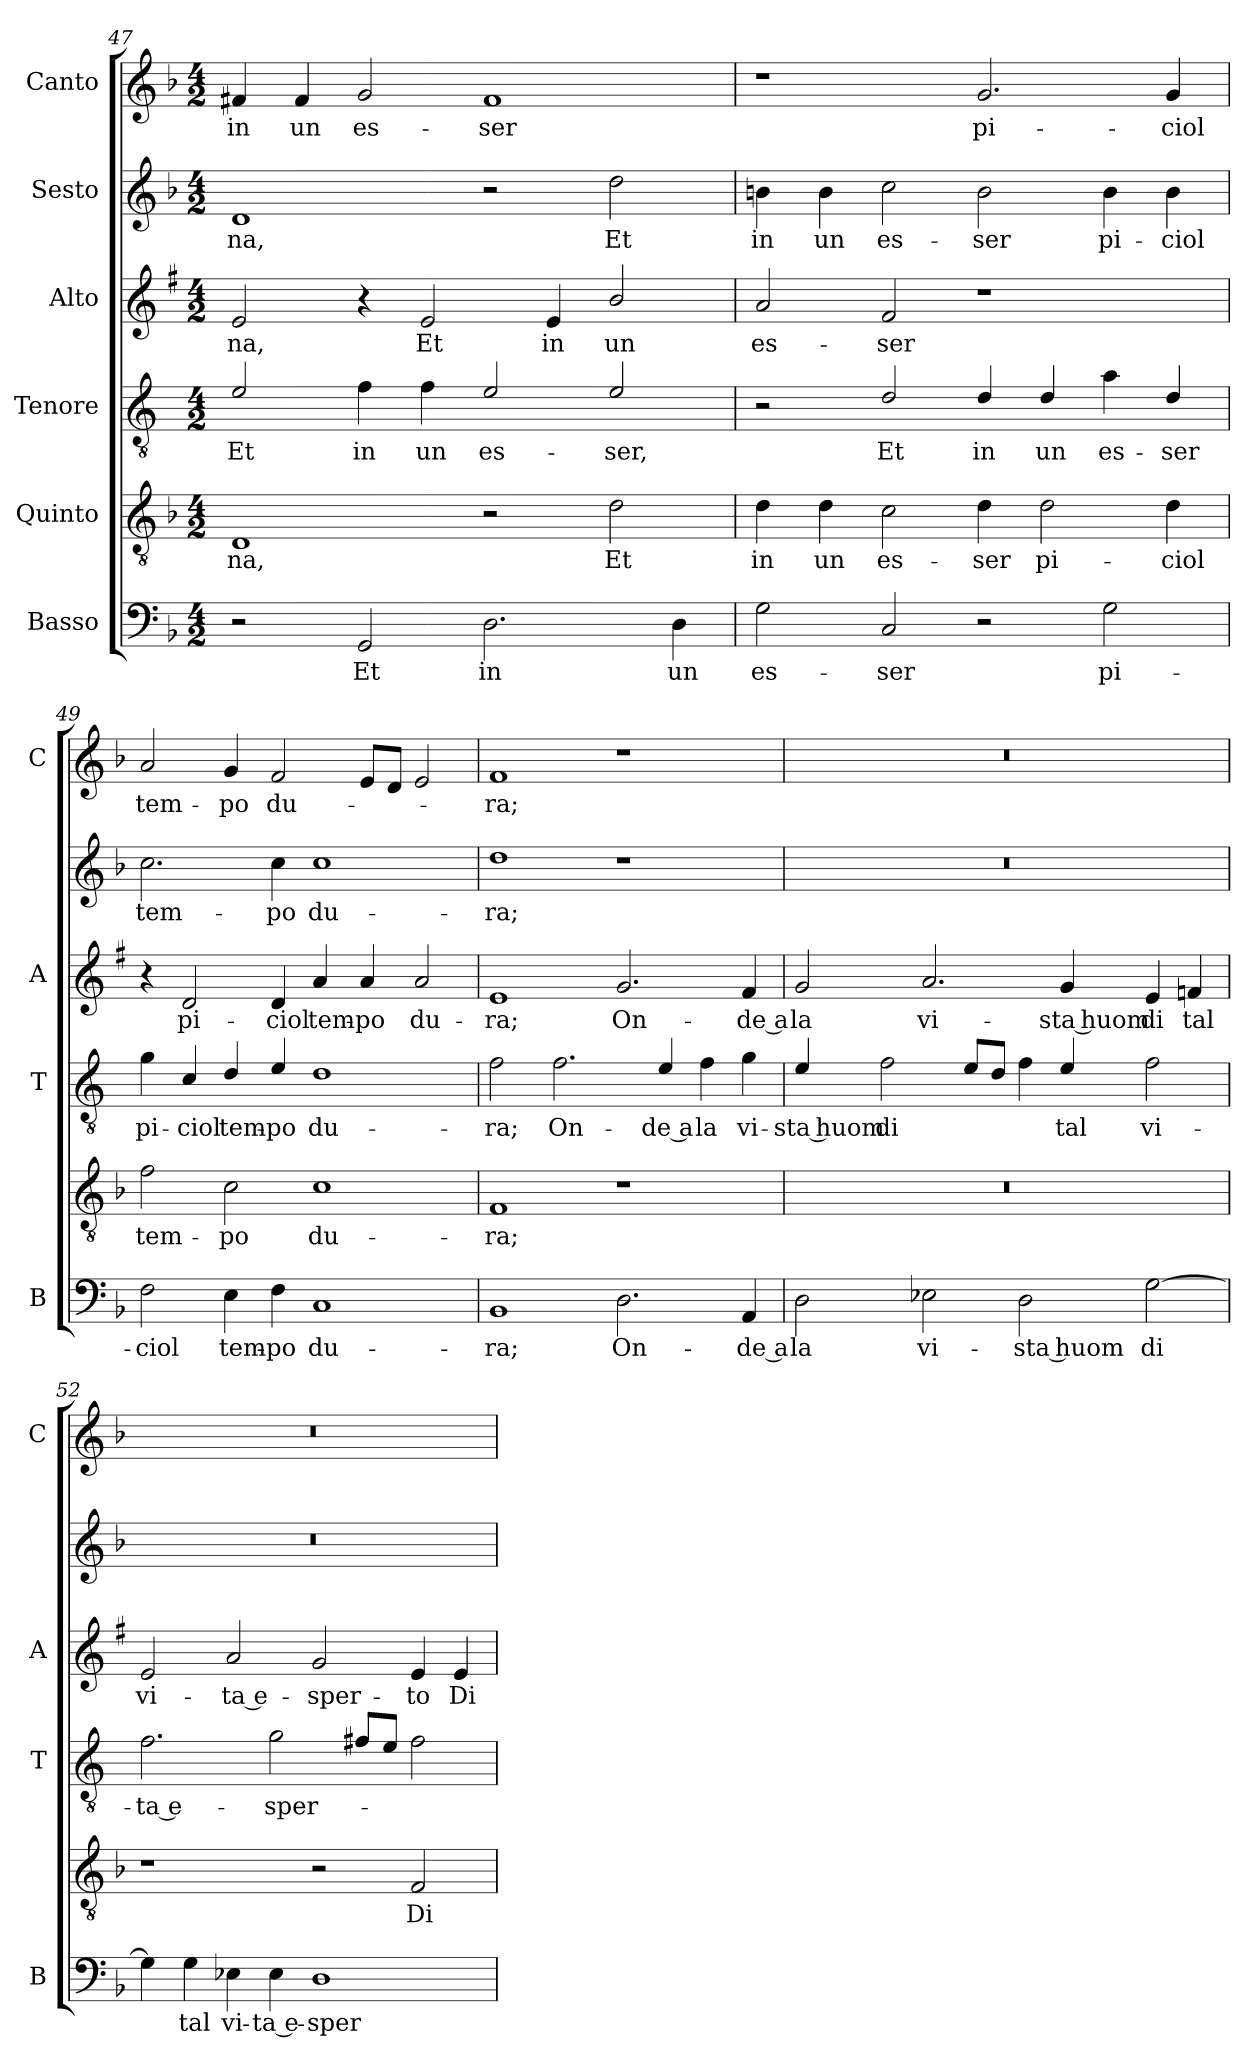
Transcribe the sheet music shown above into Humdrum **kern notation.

**kern	**text	**kern	**text	**kern	**text	**kern	**text	**kern	**text	**kern	**text
*part6	*part6	*part5	*part5	*part4	*part4	*part3	*part3	*part2	*part2	*part1	*part1
*staff6	*staff6	*staff5	*staff5	*staff4	*staff4	*staff3	*staff3	*staff2	*staff2	*staff1	*staff1
*I"Basso	*	*I"Quinto	*	*I"Tenore	*	*I"Alto	*	*I"Sesto	*	*I"Canto	*
*I'B	*	*	*	*I'T	*	*I'A	*	*	*	*I'C	*
*clefF4	*	*clefGv2	*	*clefGv2	*	*clefG2	*	*clefG2	*	*clefG2	*
*	*	*	*	*ITrd4c7	*	*ITrd1c2	*	*	*	*	*
*k[b-]	*	*k[b-]	*	*k[b-]	*	*k[b-]	*	*k[b-]	*	*k[b-]	*
*F:	*	*F:	*	*F:	*	*F:	*	*F:	*	*F:	*
*M4/2	*	*M4/2	*	*M4/2	*	*M4/2	*	*M4/2	*	*M4/2	*
=47	=47	=47	=47	=47	=47	=47	=47	=47	=47	=47	=47
!	!	!	!LO:LY:b	!	!LO:LY:b	!	!LO:LY:b	!	!LO:LY:b	!	!LO:LY:b
2r	.	1D	-na,	2A/	Et	2d/	-na,	1d	-na,	4f#X/	in
!	!	!	!	!	!	!	!	!	!	!	!LO:LY:b
.	.	.	.	.	.	.	.	.	.	4f#/	un
!	!LO:LY:b	!	!	!	!LO:LY:b	!	!	!	!	!	!LO:LY:b
2GG/	Et	.	.	4B-\	in	4r	.	.	.	2g/	es-
!	!	!	!	!	!LO:LY:b	!	!LO:LY:b	!	!	!	!
.	.	.	.	4B-\	un	2d/	Et	.	.	.	.
!	!LO:LY:b	!	!	!	!LO:LY:b	!	!	!	!	!	!LO:LY:b
2.D\	in	2r	.	2A/	es-	.	.	2r	.	1f#	-ser
!	!	!	!	!	!	!	!LO:LY:b	!	!	!	!
.	.	.	.	.	.	4d/	in	.	.	.	.
!	!	!	!LO:LY:b	!	!LO:LY:b	!	!LO:LY:b	!	!LO:LY:b	!	!
.	.	2d\	Et	2A/	-ser,	2a/	un	2dd\	Et	.	.
!	!LO:LY:b	!	!	!	!	!	!	!	!	!	!
4D\	un	.	.	.	.	.	.	.	.	.	.
!!LO:LB:g=z
=48	=48	=48	=48	=48	=48	=48	=48	=48	=48	=48	=48
!	!LO:LY:b	!	!LO:LY:b	!	!	!	!LO:LY:b	!	!LO:LY:b	!	!
2G\	es-	4d\	in	2r	.	2g/	es-	4bn\	in	1r	.
!	!	!	!LO:LY:b	!	!	!	!	!	!LO:LY:b	!	!
.	.	4d\	un	.	.	.	.	4b\	un	.	.
!	!LO:LY:b	!	!LO:LY:b	!	!LO:LY:b	!	!LO:LY:b	!	!LO:LY:b	!	!
2C/	-ser	2c\	es-	2G/	Et	2e/	-ser	2cc\	es-	.	.
!	!	!	!LO:LY:b	!	!LO:LY:b	!	!	!	!LO:LY:b	!	!LO:LY:b
2r	.	4d\	-ser	4G/	in	1r	.	2b\	-ser	2.g/	pi-
!	!	!	!LO:LY:b	!	!LO:LY:b	!	!	!	!	!	!
.	.	2d\	pi-	4G/	un	.	.	.	.	.	.
!	!LO:LY:b	!	!	!	!LO:LY:b	!	!	!	!LO:LY:b	!	!
2G\	pi-	.	.	4d\	es-	.	.	4b\	pi-	.	.
!	!	!	!LO:LY:b	!	!LO:LY:b	!	!	!	!LO:LY:b	!	!LO:LY:b
.	.	4d\	-ciol	4G/	-ser	.	.	4b\	-ciol	4g/	-ciol
=49	=49	=49	=49	=49	=49	=49	=49	=49	=49	=49	=49
!	!LO:LY:b	!	!LO:LY:b	!	!LO:LY:b	!	!	!	!LO:LY:b	!	!LO:LY:b
2F\	-ciol	2f\	tem-	4c\	pi-	4r	.	2.cc\	tem-	2a/	tem-
!	!	!	!	!	!LO:LY:b	!	!LO:LY:b	!	!	!	!
.	.	.	.	4F/	-ciol	2c/	pi-	.	.	.	.
!	!LO:LY:b	!	!LO:LY:b	!	!LO:LY:b	!	!	!	!	!	!LO:LY:b
4E\	tem-	2c\	-po	4G/	tem-	.	.	.	.	4g/	-po
!	!LO:LY:b	!	!	!	!LO:LY:b	!	!LO:LY:b	!	!LO:LY:b	!	!LO:LY:b
4F\	-po	.	.	4A/	-po	4c/	-ciol	4cc\	-po	2f/	du-
!	!LO:LY:b	!	!LO:LY:b	!	!LO:LY:b	!	!LO:LY:b	!	!LO:LY:b	!	!
1C	du-	1c	du-	1G	du-	4g/	tem-	1cc	du-	.	.
!	!	!	!	!	!	!	!LO:LY:b	!	!	!	!
.	.	.	.	.	.	4g/	-po	.	.	8e/L	.
.	.	.	.	.	.	.	.	.	.	8d/J	.
!	!	!	!	!	!	!	!LO:LY:b	!	!	!	!
.	.	.	.	.	.	2g/	du-	.	.	2e/	.
=50	=50	=50	=50	=50	=50	=50	=50	=50	=50	=50	=50
!	!LO:LY:b	!	!LO:LY:b	!	!LO:LY:b	!	!LO:LY:b	!	!LO:LY:b	!	!LO:LY:b
1BB-	-ra;	1F	-ra;	2B-\	-ra;	1d	-ra;	1dd	-ra;	1f	-ra;
!	!	!	!	!	!LO:LY:b	!	!	!	!	!	!
.	.	.	.	2.B-\	On-	.	.	.	.	.	.
!	!LO:LY:b	!	!	!	!	!	!LO:LY:b	!	!	!	!
2.D\	On-	1r	.	.	.	2.f/	On-	1r	.	1r	.
!	!	!	!	!	!LO:LY:b	!	!	!	!	!	!
.	.	.	.	4A/	-de a	.	.	.	.	.	.
!	!	!	!	!	!LO:LY:b	!	!	!	!	!	!
.	.	.	.	4B-\	la	.	.	.	.	.	.
!	!LO:LY:b	!	!	!	!LO:LY:b	!	!LO:LY:b	!	!	!	!
4AA/	-de a	.	.	4c\	vi-	4e/	-de a	.	.	.	.
=51	=51	=51	=51	=51	=51	=51	=51	=51	=51	=51	=51
!	!LO:LY:b	!	!	!	!LO:LY:b	!	!LO:LY:b	!	!	!	!
2D\	la	0r	.	4A/	-sta huom	2f/	la	0r	.	0r	.
!	!	!	!	!	!LO:LY:b	!	!	!	!	!	!
.	.	.	.	2B-\	di	.	.	.	.	.	.
!	!LO:LY:b	!	!	!	!	!	!LO:LY:b	!	!	!	!
2E-X\	vi-	.	.	.	.	2.g/	vi-	.	.	.	.
.	.	.	.	8A/L	.	.	.	.	.	.	.
.	.	.	.	8G/J	.	.	.	.	.	.	.
!	!LO:LY:b	!	!	!	!	!	!	!	!	!	!
2D\	-sta huom	.	.	4B-\	.	.	.	.	.	.	.
!	!	!	!	!	!LO:LY:b	!	!LO:LY:b	!	!	!	!
.	.	.	.	4A/	tal	4f/	-sta huom	.	.	.	.
!	!LO:LY:b	!	!	!	!LO:LY:b	!	!LO:LY:b	!	!	!	!
[2G\	di	.	.	2B-\	vi-	4d/	di	.	.	.	.
!	!	!	!	!	!	!	!LO:LY:b	!	!	!	!
.	.	.	.	.	.	4e-X/	tal	.	.	.	.
!!LO:LB:g=z
=52	=52	=52	=52	=52	=52	=52	=52	=52	=52	=52	=52
!	!	!	!	!	!LO:LY:b	!	!LO:LY:b	!	!	!	!
4G\]	.	1r	.	2.B-\	-ta e-	2d/	vi-	0r	.	0r	.
!	!LO:LY:b	!	!	!	!	!	!	!	!	!	!
4G\	tal	.	.	.	.	.	.	.	.	.	.
!	!LO:LY:b	!	!	!	!	!	!LO:LY:b	!	!	!	!
4E-X\	vi-	.	.	.	.	2g/	-ta e-	.	.	.	.
!	!LO:LY:b	!	!	!	!LO:LY:b	!	!	!	!	!	!
4E-\	-ta e-	.	.	2c\	-sper-	.	.	.	.	.	.
!	!LO:LY:b	!	!	!	!	!	!LO:LY:b	!	!	!	!
1D	-sper-	2r	.	.	.	2f/	-sper-	.	.	.	.
.	.	.	.	8Bn/L	.	.	.	.	.	.	.
.	.	.	.	8A/J	.	.	.	.	.	.	.
!	!	!	!LO:LY:b	!	!	!	!LO:LY:b	!	!	!	!
.	.	2F/	Di-	2B\	.	4d/	-to	.	.	.	.
!	!	!	!	!	!	!	!LO:LY:b	!	!	!	!
.	.	.	.	.	.	4d/	Di-	.	.	.	.
=	=	=	=	=	=	=	=	=	=	=	=
*-	*-	*-	*-	*-	*-	*-	*-	*-	*-	*-	*-
